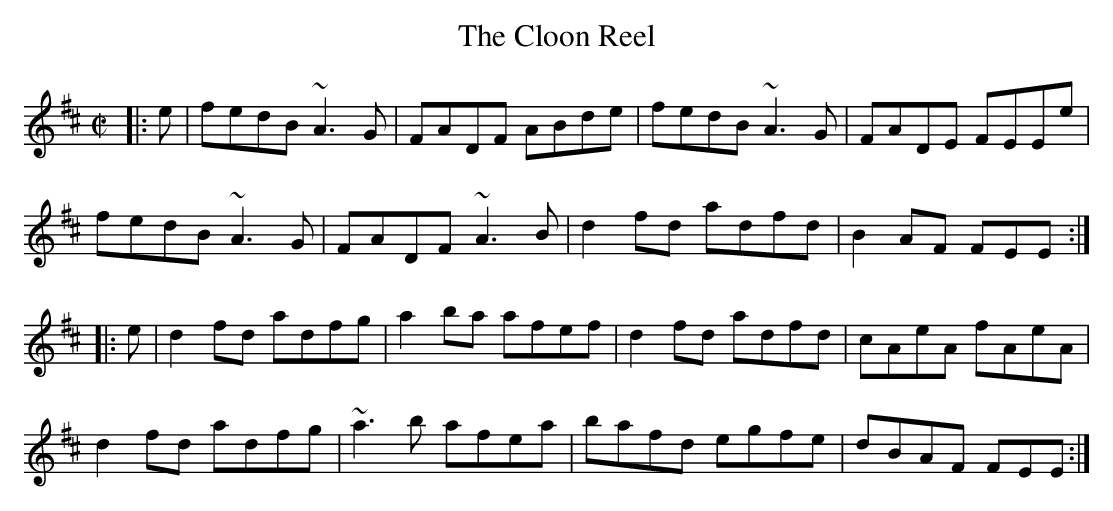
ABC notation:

X:1
T:Cloon Reel, The
M:C|
K:D
|:e|fedB ~A3G|FADF ABde|fedB ~A3G|FADE FEEe|
fedB ~A3G|FADF ~A3B|d2fd adfd|B2AF FEE:|
|:e|d2fd adfg|a2ba afef|d2fd adfd|cAeA fAeA|
d2fd adfg|~a3b afea|bafd egfe|dBAF FEE:|
